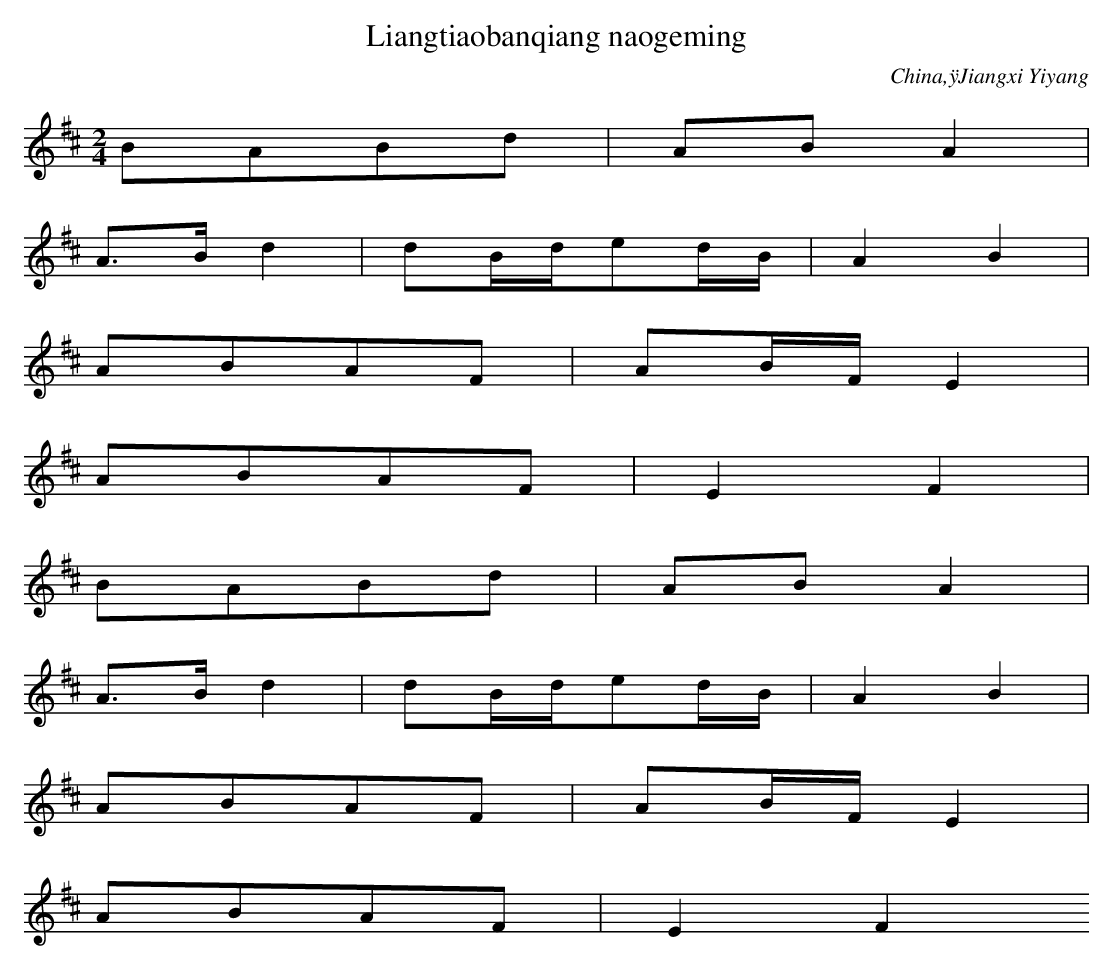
X:1
T: Liangtiaobanqiang naogeming
O: China,ÿJiangxi Yiyang
M: 2/4
L: 1/16
K: D
B2A2B2d2 | A2B2A4 |
A3Bd4 | d2Bde2dB | A4B4 |
A2B2A2F2 | A2BFE4 |
A2B2A2F2 | E4F4 |
B2A2B2d2 | A2B2A4 |
A3Bd4 | d2Bde2dB | A4B4 |
A2B2A2F2 | A2BFE4 |
A2B2A2F2 | E4F4
